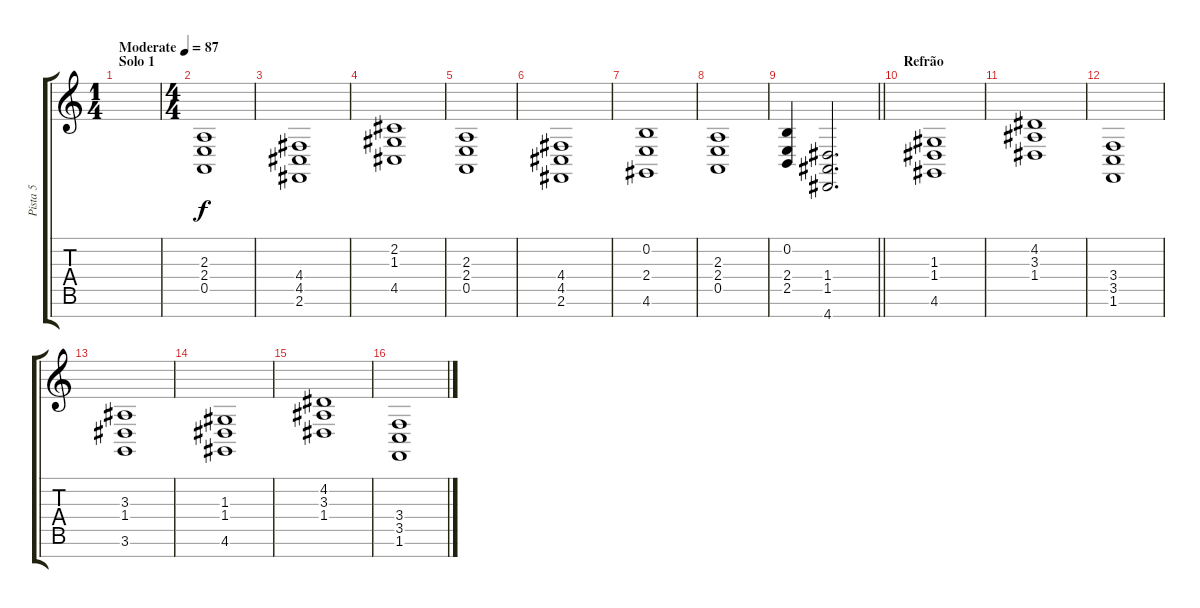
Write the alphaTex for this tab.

\track ("Pista 5" "Pista 5") {instrument stringensemble1}
\staff {score tabs}
\tuning (E4 B3 G3 D3 A2 E2 B1) {hide}
\ts (1 4)
\section ("" "Solo 1")
\tempo (87 "Moderate")
\clef g2
\ks c
|
\ts (4 4)
(2.3 2.4 0.5).1 |
(4.4 4.5 2.6).1 |
(2.2 1.3 4.5).1 |
(2.3 2.4 0.5).1 |
(4.4 4.5 2.6).1 |
(0.2 2.4 4.6).1 |
(2.3 2.4 0.5).1 |
\barLineRight lightlight
(0.2 2.4 2.5).4 (1.4 1.5 4.7).2{d} |
\section ("" "Refrão")
(1.3 1.4 4.6).1 |
(4.2 3.3 1.4).1 |
(3.4 3.5 1.6).1 |
(3.3 1.4 3.6).1 |
(1.3 1.4 4.6).1 |
(4.2 3.3 1.4).1 |
(3.4 3.5 1.6).1
